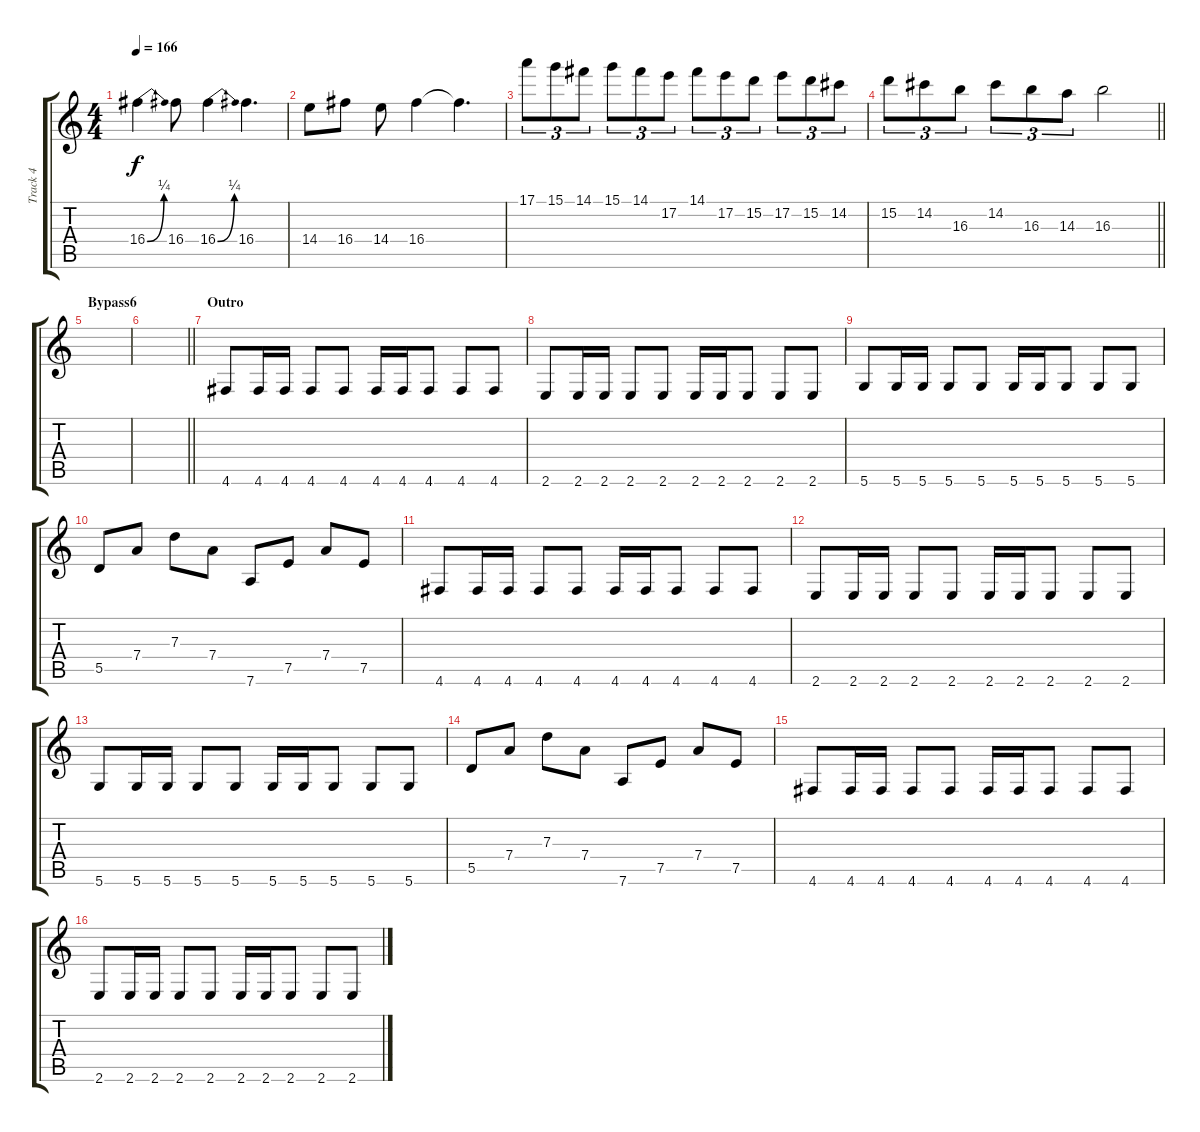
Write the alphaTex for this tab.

\track ("Track 4" "Track 4") {instrument distortionguitar}
\staff {score tabs}
\tuning (E4 B3 G3 D3 A2 D2) {hide}
\ts (4 4)
\tempo 166
\clef g2
\ks c
16.4{be (bend 0 0 60 1)}.4{dy f} 16.4.8 16.4{be (bend 0 0 60 1)}.4 16.4.4{d} |
14.4.8 16.4.8 14.4.8 16.4.4 16.4{t}.4{d} |
\ks aminor
17.1.8{tu (3 2)} 15.1.8{tu (3 2)} 14.1.8{tu (3 2)} 15.1.8{tu (3 2)} 14.1.8{tu (3 2)} 17.2.8{tu (3 2)} 14.1.8{tu (3 2)} 17.2.8{tu (3 2)} 15.2.8{tu (3 2)} 17.2.8{tu (3 2)} 15.2.8{tu (3 2)} 14.2.8{tu (3 2)} |
\barLineRight lightlight
15.2.8{tu (3 2)} 14.2.8{tu (3 2)} 16.3.8{tu (3 2)} 14.2.8{tu (3 2)} 16.3.8{tu (3 2)} 14.3.8{tu (3 2)} 16.3.2 |
\section ("" "Bypass6")
|
\barLineRight lightlight
|
\section ("" "Outro")
\ks c
4.6.8 4.6.16 4.6.16 4.6.8 4.6.8 4.6.16 4.6.16 4.6.8 4.6.8 4.6.8 |
2.6.8 2.6.16 2.6.16 2.6.8 2.6.8 2.6.16 2.6.16 2.6.8 2.6.8 2.6.8 |
5.6.8 5.6.16 5.6.16 5.6.8 5.6.8 5.6.16 5.6.16 5.6.8 5.6.8 5.6.8 |
5.5.8 7.4.8 7.3.8 7.4.8 7.6.8 7.5.8 7.4.8 7.5.8 |
4.6.8 4.6.16 4.6.16 4.6.8 4.6.8 4.6.16 4.6.16 4.6.8 4.6.8 4.6.8 |
2.6.8 2.6.16 2.6.16 2.6.8 2.6.8 2.6.16 2.6.16 2.6.8 2.6.8 2.6.8 |
5.6.8 5.6.16 5.6.16 5.6.8 5.6.8 5.6.16 5.6.16 5.6.8 5.6.8 5.6.8 |
5.5.8 7.4.8 7.3.8 7.4.8 7.6.8 7.5.8 7.4.8 7.5.8 |
4.6.8 4.6.16 4.6.16 4.6.8 4.6.8 4.6.16 4.6.16 4.6.8 4.6.8 4.6.8 |
2.6.8 2.6.16 2.6.16 2.6.8 2.6.8 2.6.16 2.6.16 2.6.8 2.6.8 2.6.8
